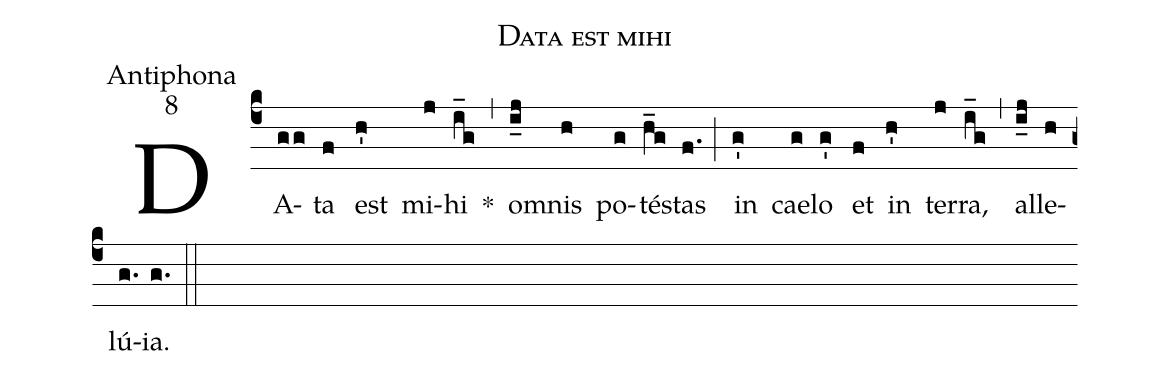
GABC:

name:Data est mihi;
office-part:Antiphona;
mode:8;
%%
(c4) DA(gg)ta(f) est(h') mi(j)hi(i_g) *(,) o(i_j)mnis(h) po(g)té(h_g)stas(f.) (;) in(g') cae(g)lo(g') et(f) in(h') ter(j)ra,(i_g) (,) al(i_j)le(h)lú(g.)ia.(g.) (::)
